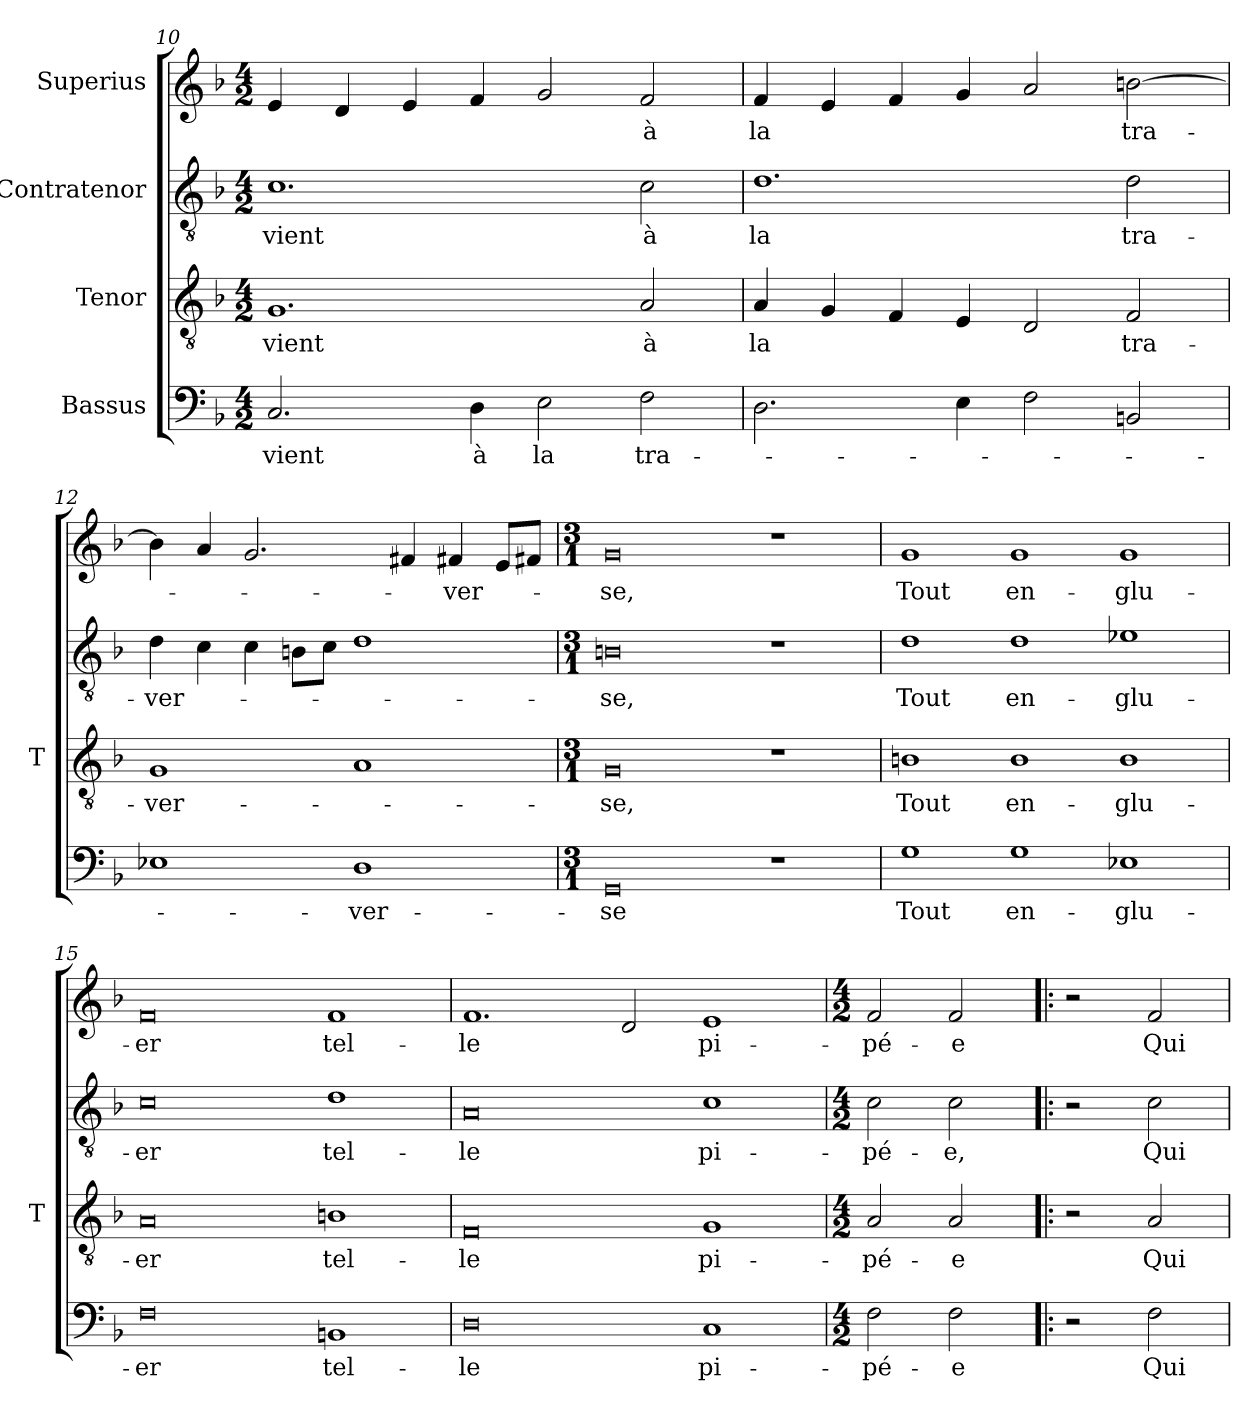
**kern	**text	**kern	**text	**kern	**text	**kern	**text
*part4	*part4	*part3	*part3	*part2	*part2	*part1	*part1
*staff4	*staff4	*staff3	*staff3	*staff2	*staff2	*staff1	*staff1
*I"Bassus	*	*I"Tenor	*	*I"Contratenor	*	*I"Superius	*
*	*	*I'T	*	*	*	*	*
*clefF4	*	*clefGv2	*	*clefGv2	*	*clefG2	*
*k[b-]	*	*k[b-]	*	*k[b-]	*	*k[b-]	*
*M4/2	*	*M4/2	*	*M4/2	*	*M4/2	*
=10	=10	=10	=10	=10	=10	=10	=10
2.C	-vient	1.G	-vient	1.c	-vient	4e	.
.	.	.	.	.	.	4d	.
.	.	.	.	.	.	4e	.
4D	-à	.	.	.	.	4f	.
2E	-la	.	.	.	.	2g	.
2F	tra-	2A	-à	2c	-à	2f	-à
=11	=11	=11	=11	=11	=11	=11	=11
2.D	.	4A	-la	1.d	-la	4f	-la
.	.	4G	.	.	.	4e	.
.	.	4F	.	.	.	4f	.
4E	.	4E	.	.	.	4g	.
2F	.	2D	.	.	.	2a	.
2BB	.	2F	tra-	2d	tra-	[2b	tra-
=12	=12	=12	=12	=12	=12	=12	=12
1E-X	.	1G	ver-	4d	ver-	4b]	.
.	.	.	.	4c	.	4a	.
.	.	.	.	4c	.	2.g	.
.	.	.	.	8BL	.	.	.
.	.	.	.	8cJ	.	.	.
1D	ver-	1A	.	1d	.	.	.
.	.	.	.	.	.	4f#X	.
.	.	.	.	.	.	4f#X	ver-
.	.	.	.	.	.	8eL	.
.	.	.	.	.	.	8f#XJ	.
=13	=13	=13	=13	=13	=13	=13	=13
*M3/1	*	*M3/1	*	*M3/1	*	*M3/1	*
0GG	-se	0G	-se,	0B	-se,	0g	-se,
1r	.	1r	.	1r	.	1r	.
=14	=14	=14	=14	=14	=14	=14	=14
1G	-Tout	1Bn	-Tout	1d	-Tout	1g	-Tout
1G	en-	1B	en-	1d	en-	1g	en-
1E-X	glu-	1B	glu-	1e-X	glu-	1g	glu-
=15	=15	=15	=15	=15	=15	=15	=15
0F	-er	0A	-er	0c	-er	0f	-er
1BB	tel-	1Bn	tel-	1d	tel-	1f	tel-
=16	=16	=16	=16	=16	=16	=16	=16
0D	-le	0F	-le	0A	-le	1.f	-le
.	.	.	.	.	.	2d	.
1C	pi-	1G	pi-	1c	pi-	1e	pi-
=17	=17	=17	=17	=17	=17	=17	=17
*M4/2	*	*M4/2	*	*M4/2	*	*M4/2	*
2F	pé-	2A	pé-	2c	pé-	2f	pé-
2F	-e	2A	-e	2c	-e,	2f	-e
=18!|:	=18!|:	=18!|:	=18!|:	=18!|:	=18!|:	=18!|:	=18!|:
2r	.	2r	.	2r	.	2r	.
2F	-Qui	2A	-Qui	2c	-Qui	2f	-Qui
=	=	=	=	=	=	=	=
*-	*-	*-	*-	*-	*-	*-	*-
